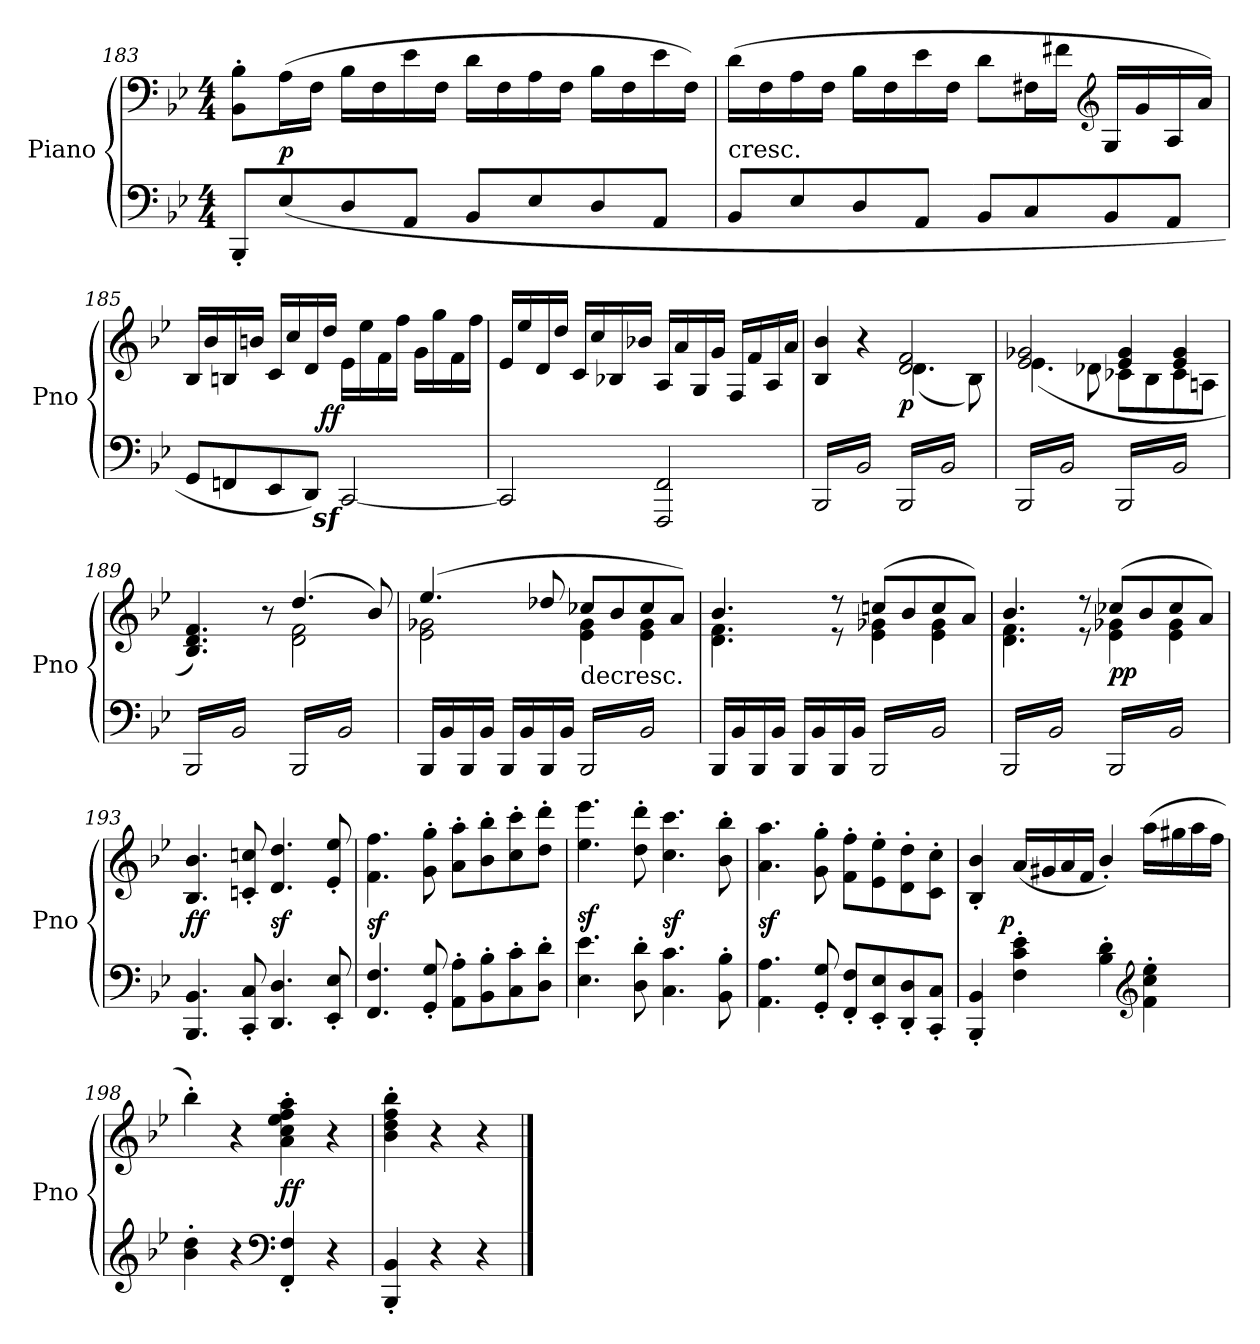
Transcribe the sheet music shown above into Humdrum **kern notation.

**kern	**kern	**dynam
*part1	*part1	*part1
*staff2	*staff1	*staff1/2
*I"Piano	*	*
*I'Pno	*	*
*clefF4	*clefF4	*
*k[b-e-]	*k[b-e-]	*
*B-:	*B-:	*
*M4/4	*M4/4	*
=183	=183	=183
8BBB-'L	8BB-' 8B-'L	.
(8E-	(16AL	p
.	16FJJ	.
8D	16B-LL	.
.	16F	.
8AAJ	16e-	.
.	16FJJ	.
8BB-L	16dLL	.
.	16F	.
8E-	16A	.
.	16FJJ	.
8D	16B-LL	.
.	16F	.
8AAJ	16e-	.
.	16FJJ)	.
=184	=184	=184
!	!LO:TX:c:t=cresc.	!
8BB-L	(>16dLL	.
.	16F	.
8E-	16A	.
.	16FJJ	.
8D	16B-LL	.
.	16F	.
8AAJ	16e-	.
.	16FJJ	.
8BB-L	8dL	.
8C	16F#XL	.
.	16f#XJJ	.
*	*clefG2	*
8BB-	16GLL	.
.	16g	.
8AAJ	16A	.
.	16aJJ)	.
=185	=185	=185
8GGL	16B-LL	.
.	16b-	.
8FFn	16Bn	.
.	16bnJJ	.
8EE-	16cLL	.
.	16cc	.
8DDJ)	16d	.
.	16ddJJ	.
!LO:DY:rj	!	!LO:DY:rj
[2CCz	16e-LL	ff
.	16ee-	.
.	16f	.
.	16ffJJ	.
.	16gLL	.
.	16gg	.
.	16f	.
.	16ffJJ	.
=186	=186	=186
2CC]	16e-LL	.
.	16ee-	.
.	16d	.
.	16ddJJ	.
.	16cLL	.
.	16cc	.
.	16B-X	.
.	16b-XJJ	.
2FFF 2FF	16ALL	.
.	16a	.
.	16G	.
.	16gJJ	.
.	16FLL	.
.	16f	.
.	16A	.
.	16aJJ	.
=187	=187	=187
*	*^	*
*tremolo	*	*	*
16BBB-LL	4B- 4b-	2ryy	.
16BB-	.	.	.
16BBB-	.	.	.
16BB-	.	.	.
16BBB-	4r	.	.
16BB-	.	.	.
16BBB-	.	.	.
16BB-JJ	.	.	.
16BBB-LL	2d 2f	(4.d	p
16BB-	.	.	.
16BBB-	.	.	.
16BB-	.	.	.
16BBB-	.	.	.
16BB-	.	.	.
16BBB-	.	8B-)	.
16BB-JJ	.	.	.
=188	=188	=188	=188
16BBB-LL	2e- 2g-X	(4.e-	.
16BB-	.	.	.
16BBB-	.	.	.
16BB-	.	.	.
16BBB-	.	.	.
16BB-	.	.	.
16BBB-	.	8d-X	.
16BB-JJ	.	.	.
16BBB-LL	4e- 4g-	8c-XL	.
16BB-	.	.	.
16BBB-	.	8B-	.
16BB-	.	.	.
16BBB-	4e- 4g-	8c-	.
16BB-	.	.	.
16BBB-	.	8AnJ	.
16BB-JJ	.	.	.
=189	=189	=189	=189
16BBB-LL	4.B- 4.d 4.f)	2ryy	.
16BB-	.	.	.
16BBB-	.	.	.
16BB-	.	.	.
16BBB-	.	.	.
16BB-	.	.	.
16BBB-	8r	.	.
16BB-JJ	.	.	.
16BBB-LL	(4.dd	2d 2f	.
16BB-	.	.	.
16BBB-	.	.	.
16BB-	.	.	.
16BBB-	.	.	.
16BB-	.	.	.
16BBB-	8b-)	.	.
16BB-JJ	.	.	.
*Xtremolo	*	*	*
=190	=190	=190	=190
16BBB-LL	(4.ee-	2e- 2g-X	.
16BB-	.	.	.
16BBB-	.	.	.
16BB-JJ	.	.	.
16BBB-LL	.	.	.
16BB-	.	.	.
16BBB-	8dd-X	.	.
16BB-JJ	.	.	.
!	!LO:TX:c:t=decresc.	!	!
*tremolo	*	*	*
16BBB-LL	8cc-XL	4e- 4g-	.
16BB-	.	.	.
16BBB-	8b-	.	.
16BB-	.	.	.
16BBB-	8cc-	4e- 4g-	.
16BB-	.	.	.
16BBB-	8aJ)	.	.
16BB-JJ	.	.	.
*Xtremolo	*	*	*
=191	=191	=191	=191
16BBB-LL	4.b-	4.d 4.f	.
16BB-	.	.	.
16BBB-	.	.	.
16BB-JJ	.	.	.
16BBB-LL	.	.	.
16BB-	.	.	.
16BBB-	8r	8r	.
16BB-JJ	.	.	.
*tremolo	*	*	*
16BBB-LL	(8ccnL	4e- 4g-X	.
16BB-	.	.	.
16BBB-	8b-	.	.
16BB-	.	.	.
16BBB-	8cc	4e- 4g-	.
16BB-	.	.	.
16BBB-	8aJ)	.	.
16BB-JJ	.	.	.
=192	=192	=192	=192
16BBB-LL	4.b-	4.d 4.f	.
16BB-	.	.	.
16BBB-	.	.	.
16BB-	.	.	.
16BBB-	.	.	.
16BB-	.	.	.
16BBB-	8r	8r	.
16BB-JJ	.	.	.
16BBB-LL	(8cc-XL	4e- 4g-X	pp
16BB-	.	.	.
16BBB-	8b-	.	.
16BB-	.	.	.
16BBB-	8cc-	4e- 4g-	.
16BB-	.	.	.
16BBB-	8aJ)	.	.
16BB-JJ	.	.	.
*Xtremolo	*	*	*
*	*v	*v	*
=193	=193	=193
4.BBB- 4.BB-	4.B- 4.b-	ff
.	.	.
.	.	.
.	.	.
8CC' 8C'	8cn' 8ccn'	.
4.DD 4.D	4.d 4.dd	sf
8EE-' 8E-'	8e-' 8ee-'	.
=194	=194	=194
4.FF 4.F	4.f 4.ff	sf
8GG' 8G'	8g' 8gg'	.
8AA' 8A'L	8a' 8aa'L	.
8BB-' 8B-'	8b-' 8bb-'	.
8C' 8c'	8cc' 8ccc'	.
8D' 8d'J	8dd' 8ddd'J	.
=195	=195	=195
4.E- 4.e-	4.ee- 4.eee-	sf
8D' 8d'	8dd' 8ddd'	.
4.C 4.c	4.cc 4.ccc	sf
8BB-' 8B-'	8b-' 8bb-'	.
=196	=196	=196
4.AA 4.A	4.a 4.aa	sf
8GG' 8G'	8g' 8gg'	.
8FF' 8F'L	8f'\ 8ff'\L	.
8EE-' 8E-'	8e-'\ 8ee-'\	.
8DD' 8D'	8d'\ 8dd'\	.
8CC' 8C'J	8c'\ 8cc'\J	.
=197	=197	=197
4BBB-' 4BB-'	4B-' 4b-'	.
!	!	!LO:DY:rj
4F' 4c' 4e-'	(16aLL	p
.	16g#X	.
.	16a	.
.	16fJJ	.
4B-' 4d'	4b-'/)	.
*clefG2	*	*
4f' 4cc' 4ee-'	(16aaLL	.
.	16gg#X	.
.	16aa	.
.	16ffJJ	.
=198	=198	=198
4b-' 4dd'	4bb-')	.
4r	4r	.
*clefF4	*	*
4FF' 4F'	4a' 4cc' 4ee-' 4ff' 4aa'	ff
4r	4r	.
=199	=199	=199
4BBB-' 4BB-'	4b-' 4dd' 4ff' 4bb-'	.
4r	4r	.
4r	4r	.
==	==	==
*-	*-	*-
